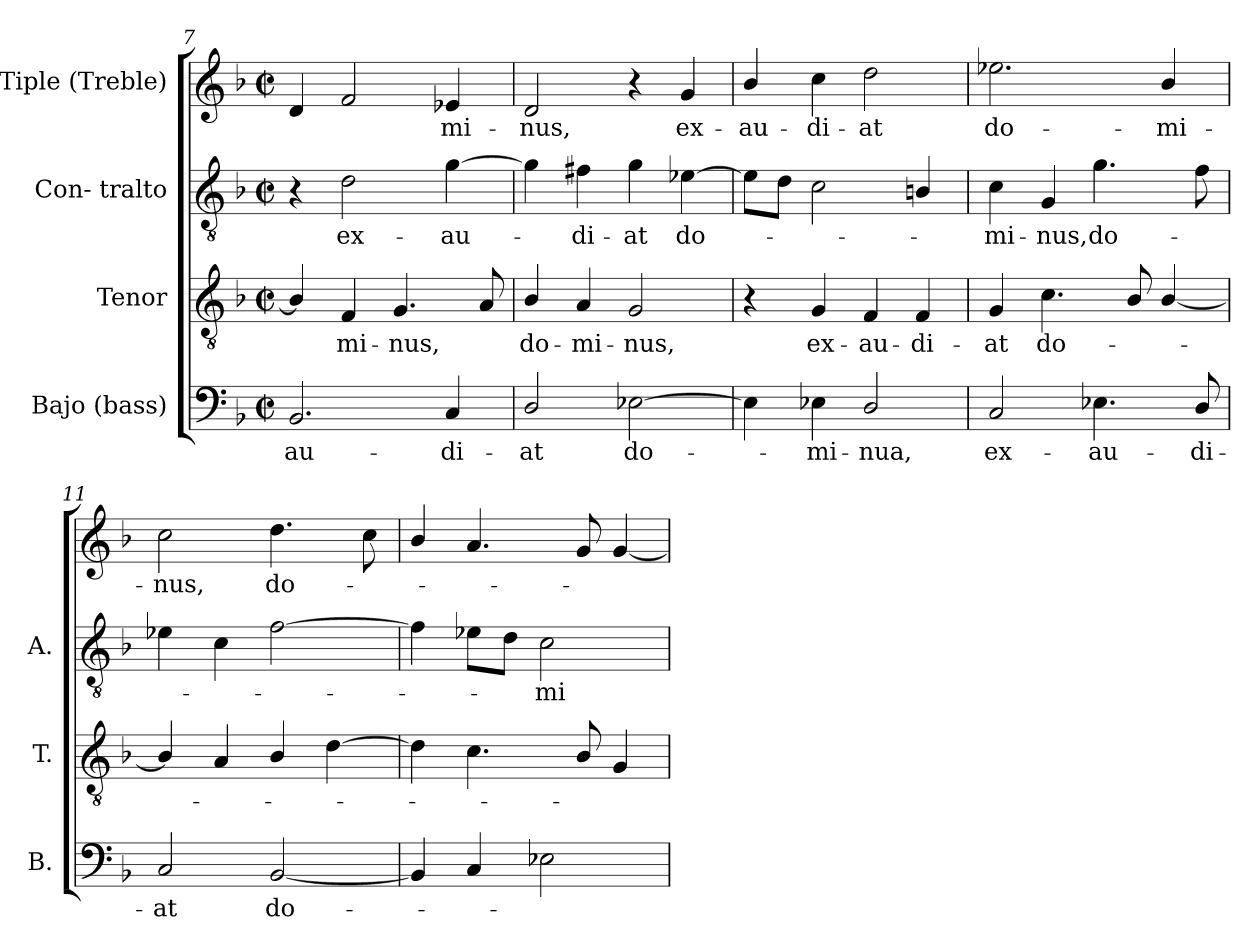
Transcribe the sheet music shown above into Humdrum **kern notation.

**kern	**text	**kern	**text	**kern	**text	**kern	**text
*part4	*part4	*part3	*part3	*part2	*part2	*part1	*part1
*staff4	*staff4	*staff3	*staff3	*staff2	*staff2	*staff1	*staff1
*I"Bajo (bass)	*	*I"Tenor	*	*I"Con- tralto	*	*I"Tiple (Treble)	*
*I'B.	*	*I'T.	*	*I'A.	*	*	*
!!LO:LB:g=z
*clefF4	*	*clefGv2	*	*clefGv2	*	*clefG2	*
*	*	*ITrd7c12	*	*ITrd7c12	*	*	*
*k[b-]	*	*k[b-]	*	*k[b-]	*	*k[b-]	*
*F:	*	*F:	*	*F:	*	*F:	*
*M2/2	*	*M2/2	*	*M2/2	*	*M2/2	*
*met(c|)	*	*met(c|)	*	*met(c|)	*	*met(c|)	*
=7	=7	=7	=7	=7	=7	=7	=7
!	!LO:LY:b:color=#000000	!	!	!	!	!	!
2.BB-i/	-au-	4BB-i/]	.	4r	.	4di/	.
!	!	!	!LO:LY:b:color=#000000	!	!	!	!
!	!	!	!	!	!LO:LY:b:color=#000000	!	!
.	.	4FFi/	-mi-	2Di\	ex-	2fi/	.
!	!	!	!LO:LY:b:color=#000000	!	!	!	!
.	.	4.GGi/	-nus,	.	.	.	.
!	!LO:LY:b:color=#000000	!	!	!	!	!	!
!	!	!	!	!	!LO:LY:b:color=#000000	!	!
!	!	!	!	!	!	!	!LO:LY:b:color=#000000
4Ci/	-di-	.	.	[4Gi\	-au-	4e-Xi/	-mi-
.	.	8AAi/	.	.	.	.	.
=8	=8	=8	=8	=8	=8	=8	=8
!	!LO:LY:b:color=#000000	!	!	!	!	!	!
!	!	!	!LO:LY:b:color=#000000	!	!	!	!
!	!	!	!	!	!	!	!LO:LY:b:color=#000000
2Di/	-at	4BB-i/	do-	4Gi\]	.	2di/	-nus,
!	!	!	!LO:LY:b:color=#000000	!	!	!	!
!	!	!	!	!	!LO:LY:b:color=#000000	!	!
.	.	4AAi/	-mi-	4F#Xi\	-di-	.	.
!	!LO:LY:b:color=#000000	!	!	!	!	!	!
!	!	!	!LO:LY:b:color=#000000	!	!	!	!
!	!	!	!	!	!LO:LY:b:color=#000000	!	!
[2E-Xi\	do-	2GGi/	-nus,	4Gi\	-at	4r	.
!	!	!	!	!	!LO:LY:b:color=#000000	!	!
!	!	!	!	!	!	!	!LO:LY:b:color=#000000
.	.	.	.	[4E-Xi\	do-	4gi/	ex-
=9	=9	=9	=9	=9	=9	=9	=9
!	!	!	!	!	!	!	!LO:LY:b:color=#000000
4E-i\]	.	4r	.	8E-i\L]	.	4b-i/	-au-
.	.	.	.	8Di\J	.	.	.
!	!LO:LY:b:color=#000000	!	!	!	!	!	!
!	!	!	!LO:LY:b:color=#000000	!	!	!	!
!	!	!	!	!	!	!	!LO:LY:b:color=#000000
4E-Xi\	-mi-	4GGi/	ex-	2Ci\	.	4cci\	-di-
!	!LO:LY:b:color=#000000	!	!	!	!	!	!
!	!	!	!LO:LY:b:color=#000000	!	!	!	!
!	!	!	!	!	!	!	!LO:LY:b:color=#000000
2Di/	-nua,	4FFi/	-au-	.	.	2ddi\	-at
!	!	!	!LO:LY:b:color=#000000	!	!	!	!
.	.	4FFi/	-di-	4BBni/	.	.	.
=10	=10	=10	=10	=10	=10	=10	=10
!	!LO:LY:b:color=#000000	!	!	!	!	!	!
!	!	!	!LO:LY:b:color=#000000	!	!	!	!
!	!	!	!	!	!LO:LY:b:color=#000000	!	!
!	!	!	!	!	!	!	!LO:LY:b:color=#000000
2Ci/	ex-	4GGi/	-at	4Ci\	-mi-	2.ee-Xi\	do-
!	!	!	!LO:LY:b:color=#000000	!	!	!	!
!	!	!	!	!	!LO:LY:b:color=#000000	!	!
.	.	4.Ci\	do-	4GGi/	-nus,	.	.
!	!LO:LY:b:color=#000000	!	!	!	!	!	!
!	!	!	!	!	!LO:LY:b:color=#000000	!	!
4.E-Xi\	-au-	.	.	4.Gi\	do-	.	.
.	.	8BB-i/	.	.	.	.	.
!	!	!	!	!	!	!	!LO:LY:b:color=#000000
.	.	[4BB-i/	.	.	.	4b-i/	-mi-
!	!LO:LY:b:color=#000000	!	!	!	!	!	!
8Di/	-di-	.	.	8Fi\	.	.	.
=11	=11	=11	=11	=11	=11	=11	=11
!	!LO:LY:b:color=#000000	!	!	!	!	!	!
!	!	!	!	!	!	!	!LO:LY:b:color=#000000
2Ci/	-at	4BB-i/]	.	4E-Xi\	.	2cci\	-nus,
.	.	4AAi/	.	4Ci\	.	.	.
!	!LO:LY:b:color=#000000	!	!	!	!	!	!
!	!	!	!	!	!	!	!LO:LY:b:color=#000000
[2BB-i/	do-	4BB-i/	.	[2Fi\	.	4.ddi\	do-
.	.	[4Di\	.	.	.	.	.
.	.	.	.	.	.	8cci\	.
=12	=12	=12	=12	=12	=12	=12	=12
4BB-i/]	.	4Di\]	.	4Fi\]	.	4b-i/	.
4Ci/	.	4.Ci\	.	8E-Xi\L	.	4.ai/	.
.	.	.	.	8Di\J	.	.	.
!	!	!	!	!	!LO:LY:b:color=#000000	!	!
2E-Xi\	.	.	.	2Ci\	-mi-	.	.
.	.	8BB-i/	.	.	.	8gi/	.
.	.	4GGi/	.	.	.	[4gi/	.
=	=	=	=	=	=	=	=
*-	*-	*-	*-	*-	*-	*-	*-
